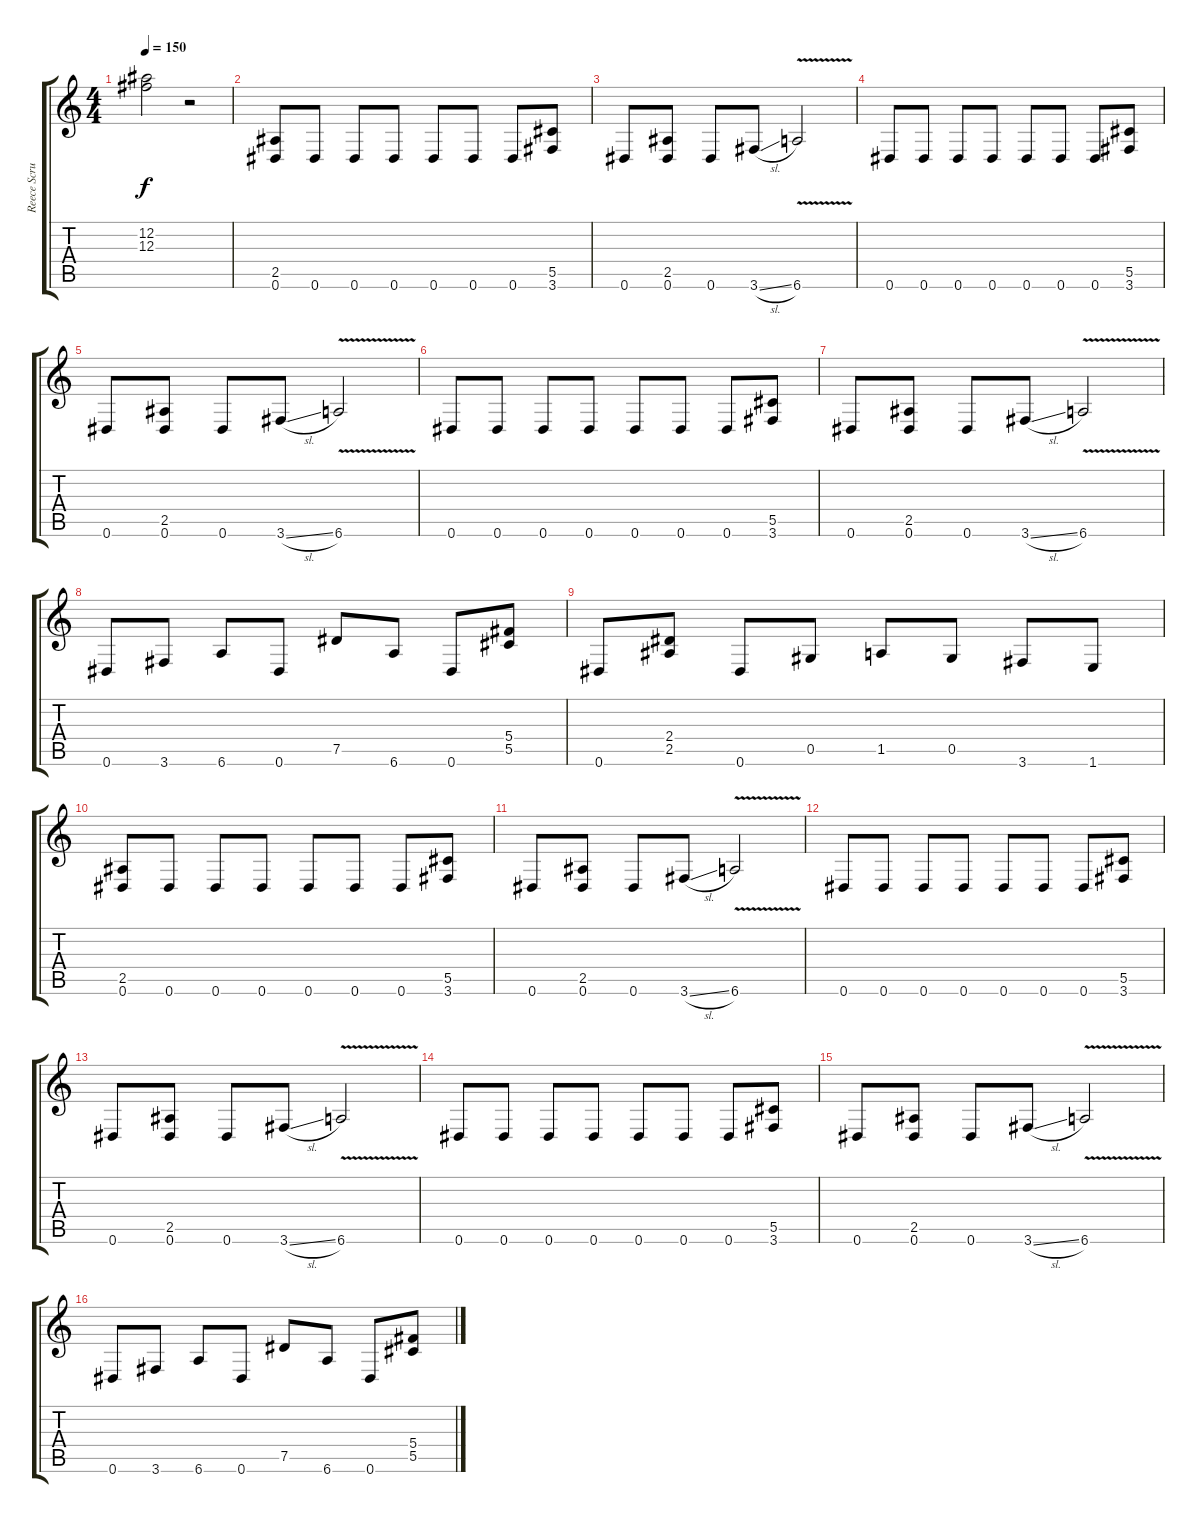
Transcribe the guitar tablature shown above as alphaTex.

\track ("Reece Scruggs" "Reece Scru") {instrument distortionguitar}
\staff {score tabs}
\tuning (Eb4 Bb3 Gb3 Db3 Ab2 Eb2) {hide}
\ts (4 4)
\tempo 150
\clef g2
\ks c
(12.2{t} 12.3{t}).2{dy f} r.2 |
(2.5 0.6).8 0.6.8 0.6.8 0.6.8 0.6.8 0.6.8 0.6.8 (5.5 3.6).8 |
0.6.8 (2.5 0.6).8 0.6.8 3.6{sl}.8 6.6{v}.2 |
0.6.8 0.6.8 0.6.8 0.6.8 0.6.8 0.6.8 0.6.8 (5.5 3.6).8 |
0.6.8 (2.5 0.6).8 0.6.8 3.6{sl}.8 6.6{v}.2 |
0.6.8 0.6.8 0.6.8 0.6.8 0.6.8 0.6.8 0.6.8 (5.5 3.6).8 |
0.6.8 (2.5 0.6).8 0.6.8 3.6{sl}.8 6.6{v}.2 |
0.6.8 3.6.8 6.6.8 0.6.8 7.5.8 6.6.8 0.6.8 (5.4 5.5).8 |
0.6.8 (2.4 2.5).8 0.6.8 0.5.8 1.5.8 0.5.8 3.6.8 1.6.8 |
(2.5 0.6).8 0.6.8 0.6.8 0.6.8 0.6.8 0.6.8 0.6.8 (5.5 3.6).8 |
0.6.8 (2.5 0.6).8 0.6.8 3.6{sl}.8 6.6{v}.2 |
0.6.8 0.6.8 0.6.8 0.6.8 0.6.8 0.6.8 0.6.8 (5.5 3.6).8 |
0.6.8 (2.5 0.6).8 0.6.8 3.6{sl}.8 6.6{v}.2 |
0.6.8 0.6.8 0.6.8 0.6.8 0.6.8 0.6.8 0.6.8 (5.5 3.6).8 |
0.6.8 (2.5 0.6).8 0.6.8 3.6{sl}.8 6.6{v}.2 |
0.6.8 3.6.8 6.6.8 0.6.8 7.5.8 6.6.8 0.6.8 (5.4 5.5).8
